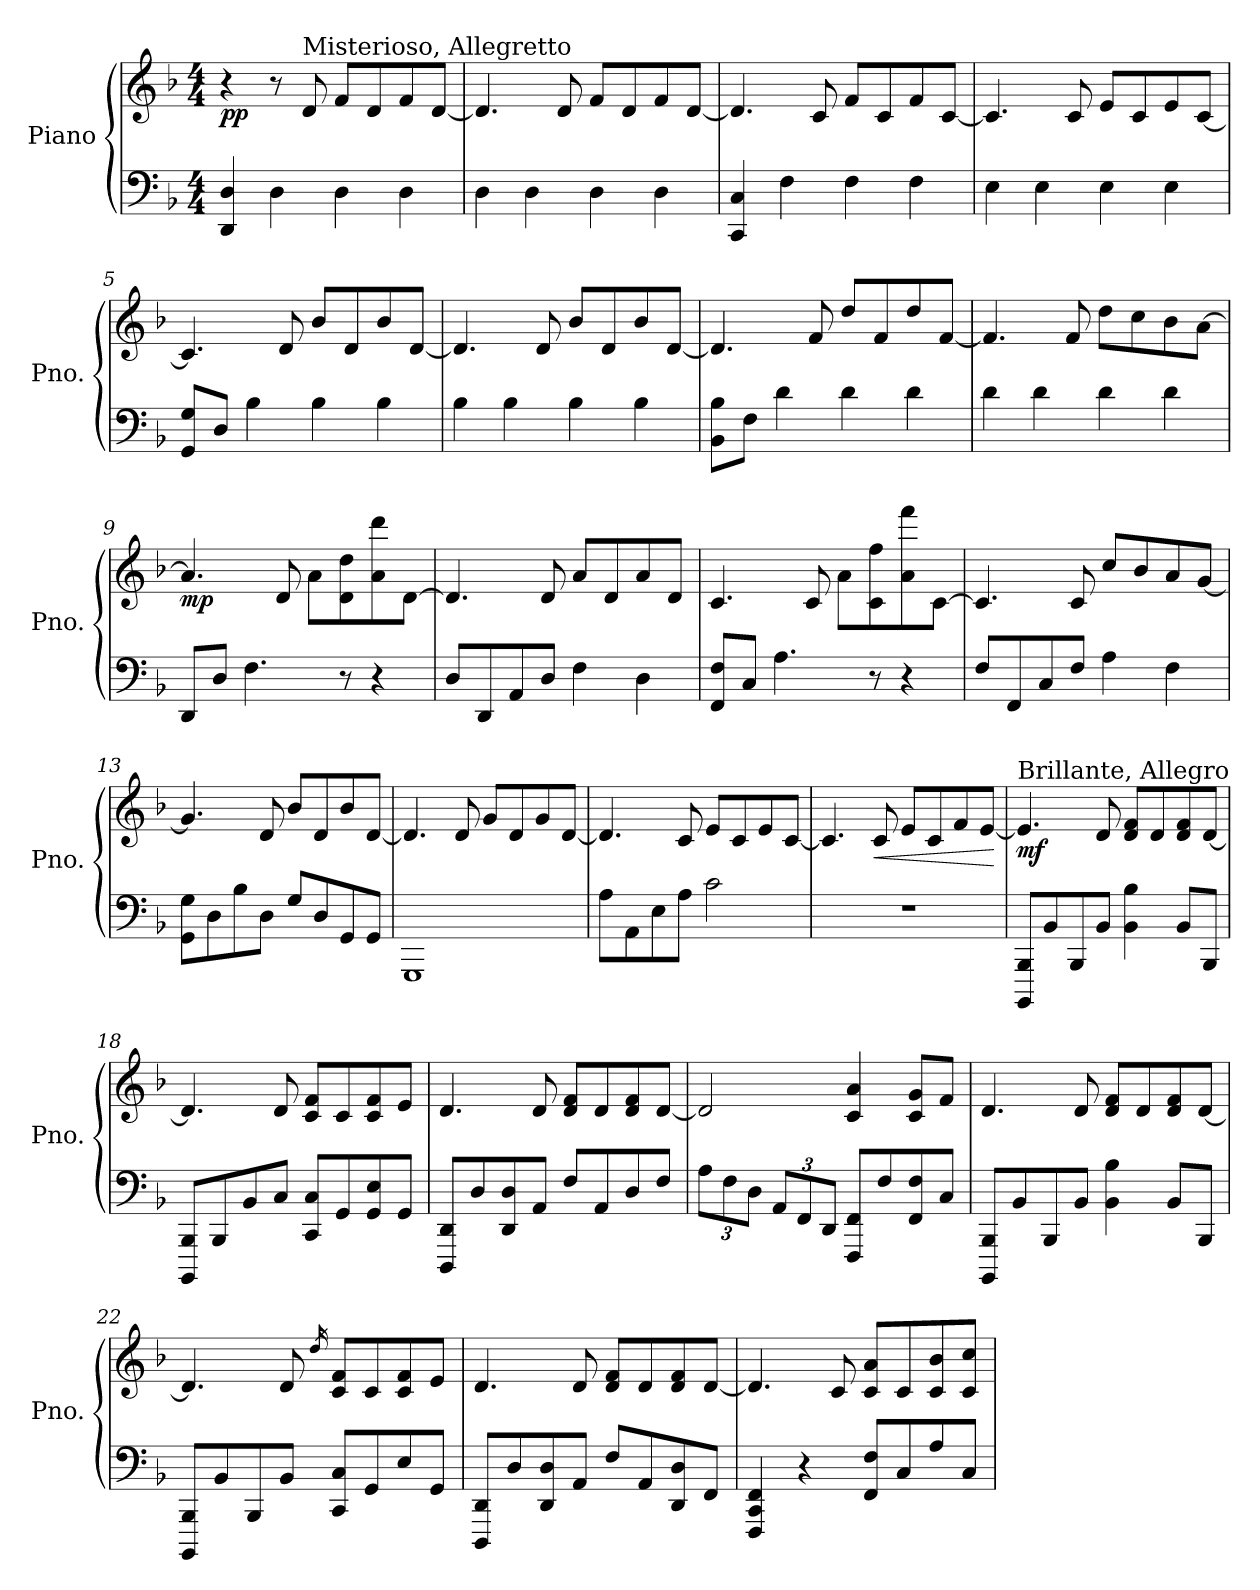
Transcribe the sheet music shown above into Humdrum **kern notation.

**kern	**kern	**dynam
*part1	*part1	*part1
*staff2	*staff1	*staff1/2
*I"Piano	*	*
*I'Pno.	*	*
*clefF4	*clefG2	*
*k[b-]	*k[b-]	*
*M4/4	*M4/4	*
*MM128	*MM128	*
=1	=1	=1
!	!	!LO:DY:b
4DD/ 4D/	4r	pp
4D\	8r	.
!	!LO:TX:a:t=Misterioso, Allegretto	!
.	8d/	.
4D\	8f/L	.
.	8d/	.
4D\	8f/	.
.	[8d/J	.
=2	=2	=2
4D\	4.d/]	.
4D\	.	.
.	8d/	.
4D\	8f/L	.
.	8d/	.
4D\	8f/	.
.	[8d/J	.
=3	=3	=3
4CC/ 4C/	4.d/]	.
4F\	.	.
.	8c/	.
4F\	8f/L	.
.	8c/	.
4F\	8f/	.
.	[8c/J	.
=4	=4	=4
4E\	4.c/]	.
4E\	.	.
.	8c/	.
4E\	8e/L	.
.	8c/	.
4E\	8e/	.
.	[8c/J	.
=5	=5	=5
8GG/ 8G/L	4.c/]	.
8D/J	.	.
4B-\	.	.
.	8d/	.
4B-\	8b-/L	.
.	8d/	.
4B-\	8b-/	.
.	[8d/J	.
!!LO:LB:g=z
=6	=6	=6
4B-\	4.d/]	.
4B-\	.	.
.	8d/	.
4B-\	8b-/L	.
.	8d/	.
4B-\	8b-/	.
.	[8d/J	.
=7	=7	=7
8BB-\ 8B-\L	4.d/]	.
8F\J	.	.
4d\	.	.
.	8f/	.
4d\	8dd/L	.
.	8f/	.
4d\	8dd/	.
.	[8f/J	.
=8	=8	=8
4d\	4.f/]	.
4d\	.	.
.	8f/	.
4d\	8dd\L	.
.	8cc\	.
4d\	8b-\	.
.	[8a\J	.
=9	=9	=9
!	!	!LO:DY:b
8DD/L	4.a/]	mp
8D/J	.	.
4.F\	.	.
.	8d/	.
.	8a\L	.
8r	8d\ 8dd\	.
4r	8a\ 8ddd\	.
.	[8d\J	.
=10	=10	=10
8D/L	4.d/]	.
8DD/	.	.
8AA/	.	.
8D/J	8d/	.
4F\	8a/L	.
.	8d/	.
4D\	8a/	.
.	8d/J	.
!!LO:LB:g=z
=11	=11	=11
8FF/ 8F/L	4.c/	.
8C/J	.	.
4.A\	.	.
.	8c/	.
.	8a\L	.
8r	8c\ 8ff\	.
4r	8a\ 8fff\	.
.	[8c\J	.
=12	=12	=12
8F/L	4.c/]	.
8FF/	.	.
8C/	.	.
8F/J	8c/	.
4A\	8cc/L	.
.	8b-/	.
4F\	8a/	.
.	[8g/J	.
=13	=13	=13
8GG\ 8G\L	4.g/]	.
8D\	.	.
8B-\	.	.
8D\J	8d/	.
8G/L	8b-/L	.
8D/	8d/	.
8GG/	8b-/	.
8GG/J	[8d/J	.
=14	=14	=14
1GGG	4.d/]	.
.	8d/	.
.	8g/L	.
.	8d/	.
.	8g/	.
.	[8d/J	.
=15	=15	=15
8A\L	4.d/]	.
8AA\	.	.
8E\	.	.
8A\J	8c/	.
2c\	8e/L	.
.	8c/	.
.	8e/	.
.	[8c/J	.
!!LO:LB:g=z
=16	=16	=16
1r	4.c/]	.
!	!	!LO:HP:b
.	8c/	<
.	8e/L	.
.	8c/	.
.	8f/	.
.	[8e/J	.
.	.	[
=17	=17	=17
*	*MM132	*
!	!LO:TX:a:t=Brillante, Allegro	!
!	!	!LO:DY:b
8BBBB-/ 8BBB-/L	4.e/]	mf
8BB-/	.	.
8BBB-/	.	.
8BB-/J	8d/	.
4BB-\ 4B-\	8d/ 8f/L	.
.	8d/	.
8BB-/L	8d/ 8f/	.
8BBB-/J	[8d/J	.
=18	=18	=18
8BBBB-/ 8BBB-/L	4.d/]	.
8BBB-/	.	.
8BB-/	.	.
8C/J	8d/	.
8CC/ 8C/L	8c/ 8f/L	.
8GG/	8c/	.
8GG/ 8E/	8c/ 8f/	.
8GG/J	8e/J	.
=19	=19	=19
8DDD/ 8DD/L	4.d/	.
8D/	.	.
8DD/ 8D/	.	.
8AA/J	8d/	.
8F/L	8d/ 8f/L	.
8AA/	8d/	.
8D/	8d/ 8f/	.
8F/J	[8d/J	.
=20	=20	=20
*Xbrackettup	*	*
12A\L	2d/]	.
12F\	.	.
12D\J	.	.
12AA/L	.	.
12FF/	.	.
12DD/J	.	.
8FFF/ 8FF/L	4c/ 4a/	.
8F/	.	.
8FF/ 8F/	8c/ 8g/L	.
8C/J	8f/J	.
!!LO:LB:g=z
=21	=21	=21
8BBBB-/ 8BBB-/L	4.d/	.
8BB-/	.	.
8BBB-/	.	.
8BB-/J	8d/	.
4BB-\ 4B-\	8d/ 8f/L	.
.	8d/	.
8BB-/L	8d/ 8f/	.
8BBB-/J	[8d/J	.
=22	=22	=22
8BBBB-/ 8BBB-/L	4.d/]	.
8BB-/	.	.
8BBB-/	.	.
8BB-/J	8d/	.
.	16qdd/	.
8CC/ 8C/L	8c/ 8f/L	.
8GG/	8c/	.
8E/	8c/ 8f/	.
8GG/J	8e/J	.
=23	=23	=23
8DDD/ 8DD/L	4.d/	.
8D/	.	.
8DD/ 8D/	.	.
8AA/J	8d/	.
8F/L	8d/ 8f/L	.
8AA/	8d/	.
8DD/ 8D/	8d/ 8f/	.
8FF/J	[8d/J	.
=24	=24	=24
4FFF/ 4CC/ 4FF/	4.d/]	.
4r	.	.
.	8c/	.
8FF/ 8F/L	8c/ 8a/L	.
8C/	8c/	.
8A/	8c/ 8b-/	.
8C/J	8c/ 8cc/J	.
=	=	=
*-	*-	*-
